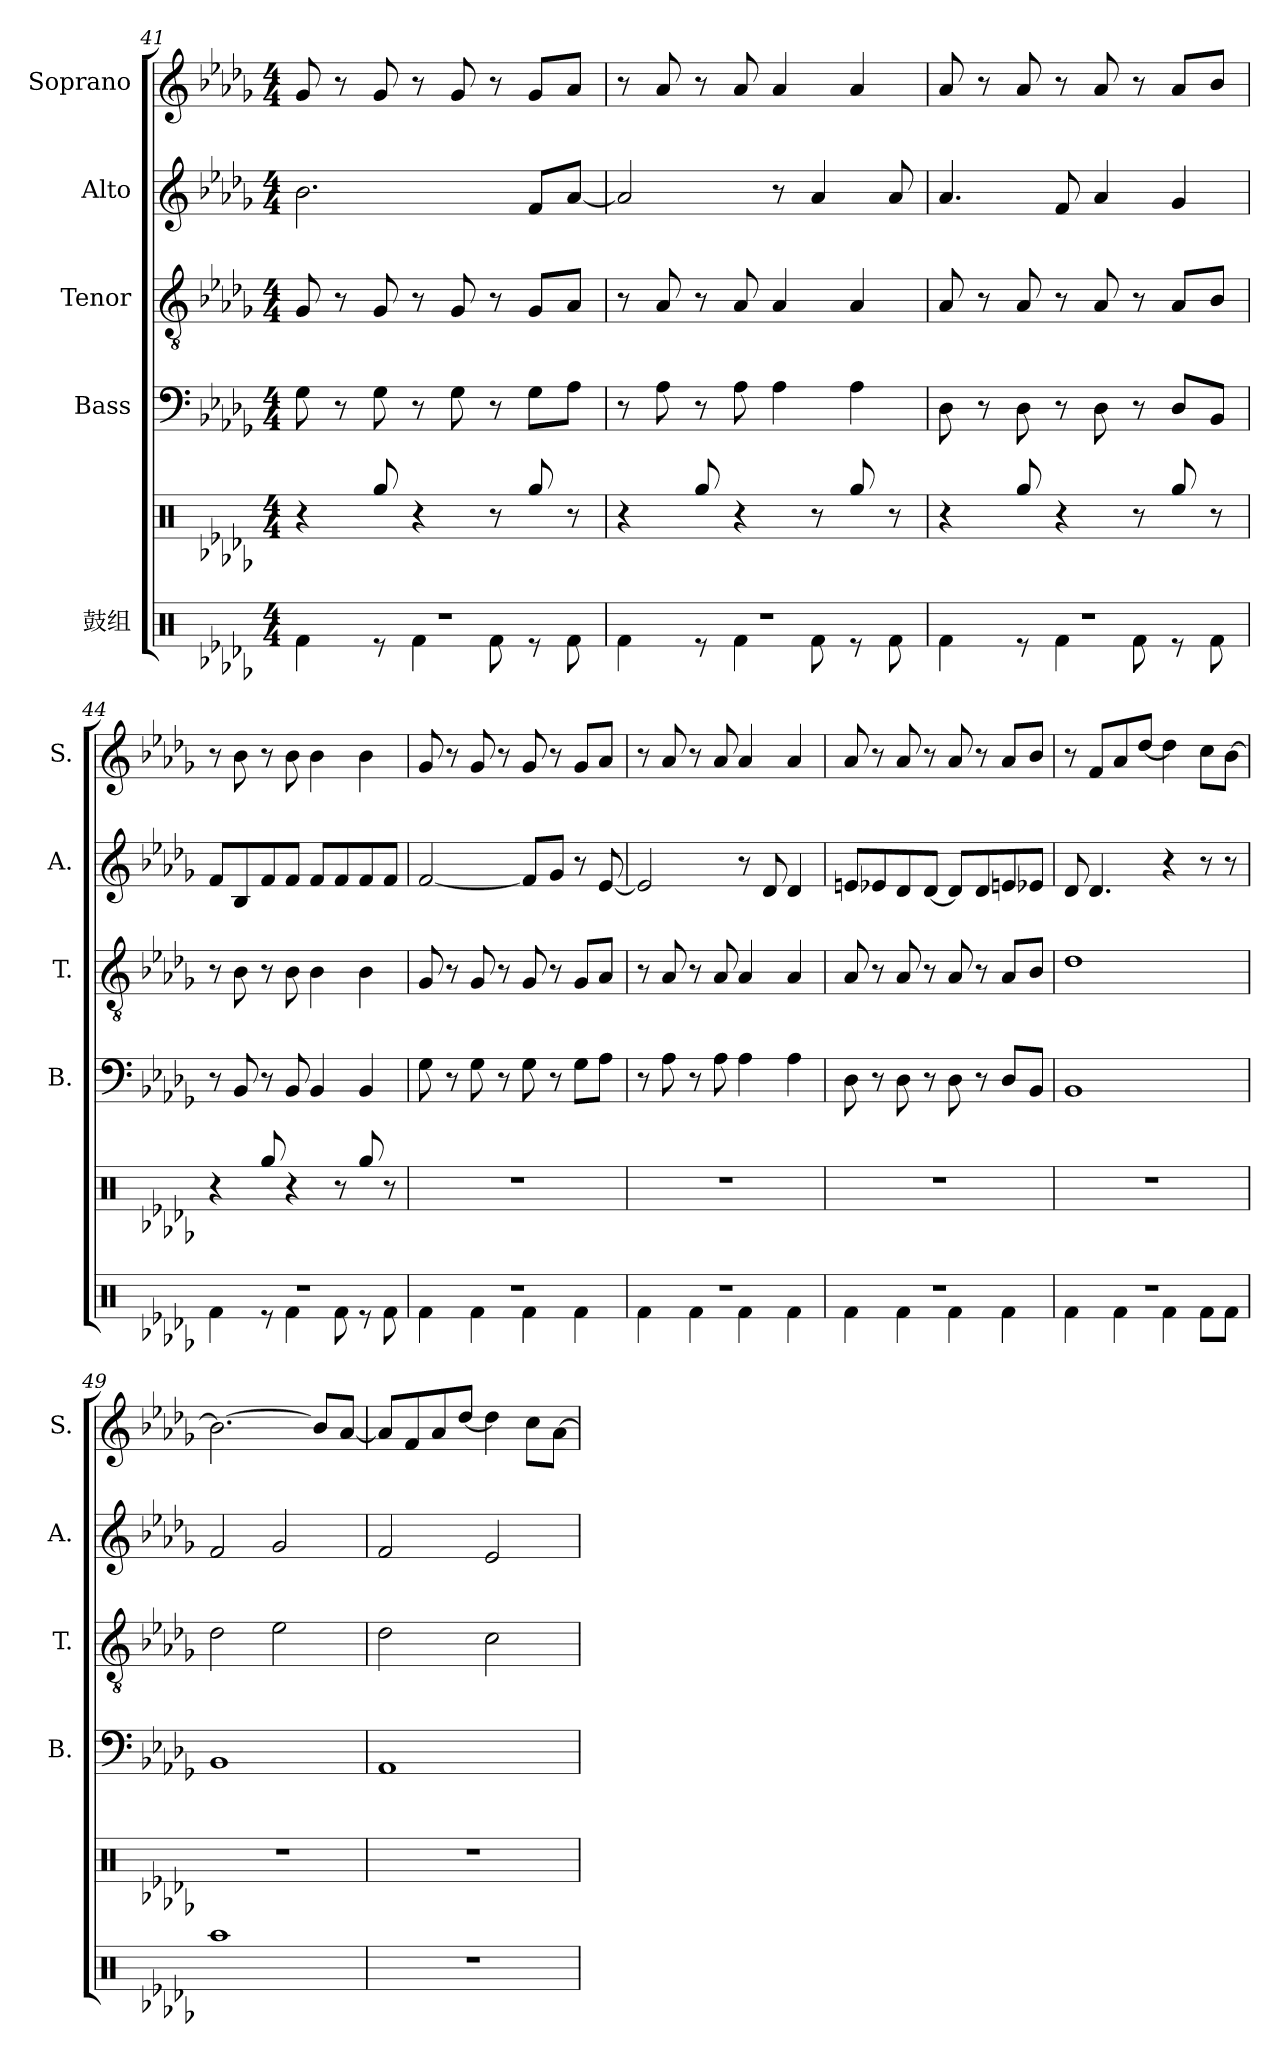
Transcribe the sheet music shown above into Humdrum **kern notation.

**kern	**kern	**kern	**kern	**kern	**kern
*part5	*part5	*part4	*part3	*part2	*part1
*staff6	*staff5	*staff4	*staff3	*staff2	*staff1
*I"鼓组	*	*I"Bass	*I"Tenor	*I"Alto	*I"Soprano
*	*	*I'B.	*I'T.	*I'A.	*I'S.
*clefX	*clefX	*clefF4	*clefGv2	*clefG2	*clefG2
*k[b-e-a-d-g-]	*k[b-e-a-d-g-]	*k[b-e-a-d-g-]	*k[b-e-a-d-g-]	*k[b-e-a-d-g-]	*k[b-e-a-d-g-]
*M4/4	*M4/4	*M4/4	*M4/4	*M4/4	*M4/4
=41	=41	=41	=41	=41	=41
*^	*	*	*	*	*
1r	4Rf\	4r	8G-\	8G-/	2.b-\	8g-/
.	.	.	8r	8r	.	8r
.	8r	8Rgg/	8G-\	8G-/	.	8g-/
.	4Rf\	4r	8r	8r	.	8r
.	.	.	8G-\	8G-/	.	8g-/
.	8Rf\	8r	8r	8r	.	8r
.	8r	8Rgg/	8G-\L	8G-/L	8f/L	8g-/L
.	8Rf\	8r	8A-\J	8A-/J	[8a-/J	8a-/J
=42	=42	=42	=42	=42	=42	=42
1r	4Rf\	4r	8r	8r	2a-/]	8r
.	.	.	8A-\	8A-/	.	8a-/
.	8r	8Rgg/	8r	8r	.	8r
.	4Rf\	4r	8A-\	8A-/	.	8a-/
.	.	.	4A-\	4A-/	8r	4a-/
.	8Rf\	8r	.	.	4a-/	.
.	8r	8Rgg/	4A-\	4A-/	.	4a-/
.	8Rf\	8r	.	.	8a-/	.
=43	=43	=43	=43	=43	=43	=43
1r	4Rf\	4r	8D-\	8A-/	4.a-/	8a-/
.	.	.	8r	8r	.	8r
.	8r	8Rgg/	8D-\	8A-/	.	8a-/
.	4Rf\	4r	8r	8r	8f/	8r
.	.	.	8D-\	8A-/	4a-/	8a-/
.	8Rf\	8r	8r	8r	.	8r
.	8r	8Rgg/	8D-/L	8A-/L	4g-/	8a-/L
.	8Rf\	8r	8BB-/J	8B-/J	.	8b-/J
!!LO:PB:g=z
=44	=44	=44	=44	=44	=44	=44
1r	4Rf\	4r	8r	8r	8f/L	8r
.	.	.	8BB-/	8B-\	8B-/	8b-\
.	8r	8Rgg/	8r	8r	8f/	8r
.	4Rf\	4r	8BB-/	8B-\	8f/J	8b-\
.	.	.	4BB-/	4B-\	8f/L	4b-\
.	8Rf\	8r	.	.	8f/	.
.	8r	8Rgg/	4BB-/	4B-\	8f/	4b-\
.	8Rf\	8r	.	.	8f/J	.
=45	=45	=45	=45	=45	=45	=45
1r	4Rf\	1r	8G-\	8G-/	[2f/	8g-/
.	.	.	8r	8r	.	8r
.	4Rf\	.	8G-\	8G-/	.	8g-/
.	.	.	8r	8r	.	8r
.	4Rf\	.	8G-\	8G-/	8f/L]	8g-/
.	.	.	8r	8r	8g-/J	8r
.	4Rf\	.	8G-\L	8G-/L	8r	8g-/L
.	.	.	8A-\J	8A-/J	[8e-/	8a-/J
=46	=46	=46	=46	=46	=46	=46
1r	4Rf\	1r	8r	8r	2e-/]	8r
.	.	.	8A-\	8A-/	.	8a-/
.	4Rf\	.	8r	8r	.	8r
.	.	.	8A-\	8A-/	.	8a-/
.	4Rf\	.	4A-\	4A-/	8r	4a-/
.	.	.	.	.	8d-/	.
.	4Rf\	.	4A-\	4A-/	4d-/	4a-/
=47	=47	=47	=47	=47	=47	=47
1r	4Rf\	1r	8D-\	8A-/	8en/L	8a-/
.	.	.	8r	8r	8e-X/	8r
.	4Rf\	.	8D-\	8A-/	8d-/	8a-/
.	.	.	8r	8r	[8d-/J	8r
.	4Rf\	.	8D-\	8A-/	8d-/L]	8a-/
.	.	.	8r	8r	8d-/	8r
.	4Rf\	.	8D-/L	8A-/L	8en/	8a-/L
.	.	.	8BB-/J	8B-/J	8e-X/J	8b-/J
!!LO:LB:g=z
=48	=48	=48	=48	=48	=48	=48
1r	4Rf\	1r	1BB-	1d-	8d-/	8r
.	.	.	.	.	4.d-/	8f/L
.	4Rf\	.	.	.	.	8a-/
.	.	.	.	.	.	[8dd-/J
.	4Rf\	.	.	.	4r	4dd-\]
.	8Rf\L	.	.	.	8r	8cc\L
.	8Rf\J	.	.	.	8r	[8b-\J
*v	*v	*	*	*	*	*
=49	=49	=49	=49	=49	=49
1Raa	1r	1BB-	2d-\	2f/	2.b-\_
.	.	.	2e-\	2g-/	.
.	.	.	.	.	8b-/L]
.	.	.	.	.	[8a-/J
=50	=50	=50	=50	=50	=50
1r	1r	1AA-	2d-\	2f/	8a-/L]
.	.	.	.	.	8f/
.	.	.	.	.	8a-/
.	.	.	.	.	[8dd-/J
.	.	.	2c\	2e-/	4dd-\]
.	.	.	.	.	8cc\L
.	.	.	.	.	[8a-\J
=	=	=	=	=	=
*-	*-	*-	*-	*-	*-
